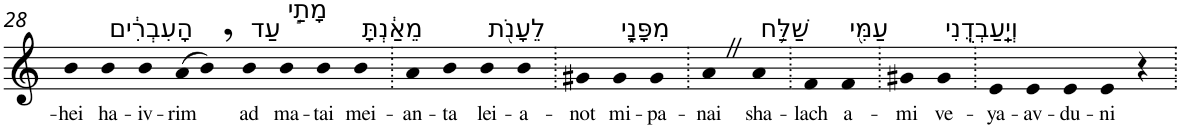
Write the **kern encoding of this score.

**kern	**text
*part1	*part1
*staff1	*staff1
*I"Piano	*
*I'Pno	*
!!LO:PB:g=z
*clefG2	*
*k[]	*
=28	=28
!	!LO:LY:b
4b	-hei
!LO:TX:a:t=הָעִבְרִ֔ים	!
!	!LO:LY:b
4b	ha-
!	!LO:LY:b
4b	-iv-
!	!LO:LY:b
(>8a	-rim
8b,)	.
!LO:TX:a:t=עַד	!
!	!LO:LY:b
4b	ad
!LO:TX:a:t=מָתַ֣י	!
!	!LO:LY:b
4b	ma-
!	!LO:LY:b
4b	-tai
!LO:TX:a:t=מֵאַ֔נְתָּ	!
!	!LO:LY:b
4b	mei-
=29.	=29.
!	!LO:LY:b
4a	-an-
!	!LO:LY:b
4b	-ta
!LO:TX:a:t=לֵעָנֹ֖ת	!
!	!LO:LY:b
4b	lei-
!	!LO:LY:b
4b	-a-
=30.	=30.
!	!LO:LY:b
4g#X	-not
!LO:TX:a:t=מִפָּנָ֑י	!
!	!LO:LY:b
4g#	mi-
!	!LO:LY:b
4g#	-pa-
=31.	=31.
!	!LO:LY:b
4aZ	-nai
!LO:TX:a:t=שַׁלַּ֥ח	!
!	!LO:LY:b
4a	sha-
=32.	=32.
!	!LO:LY:b
4f	-lach
!LO:TX:a:t=עַמִּ֖י	!
!	!LO:LY:b
4f	a-
=33.	=33.
!	!LO:LY:b
4g#X	-mi
!LO:TX:a:t=וְיַֽעַבְדֻֽנִי	!
!	!LO:LY:b
4g#	ve-
=34.	=34.
!	!LO:LY:b
4e	-ya-
!	!LO:LY:b
4e	-av-
!	!LO:LY:b
4e	-du-
!	!LO:LY:b
4e	-ni
4r	.
=.	=.
*-	*-
